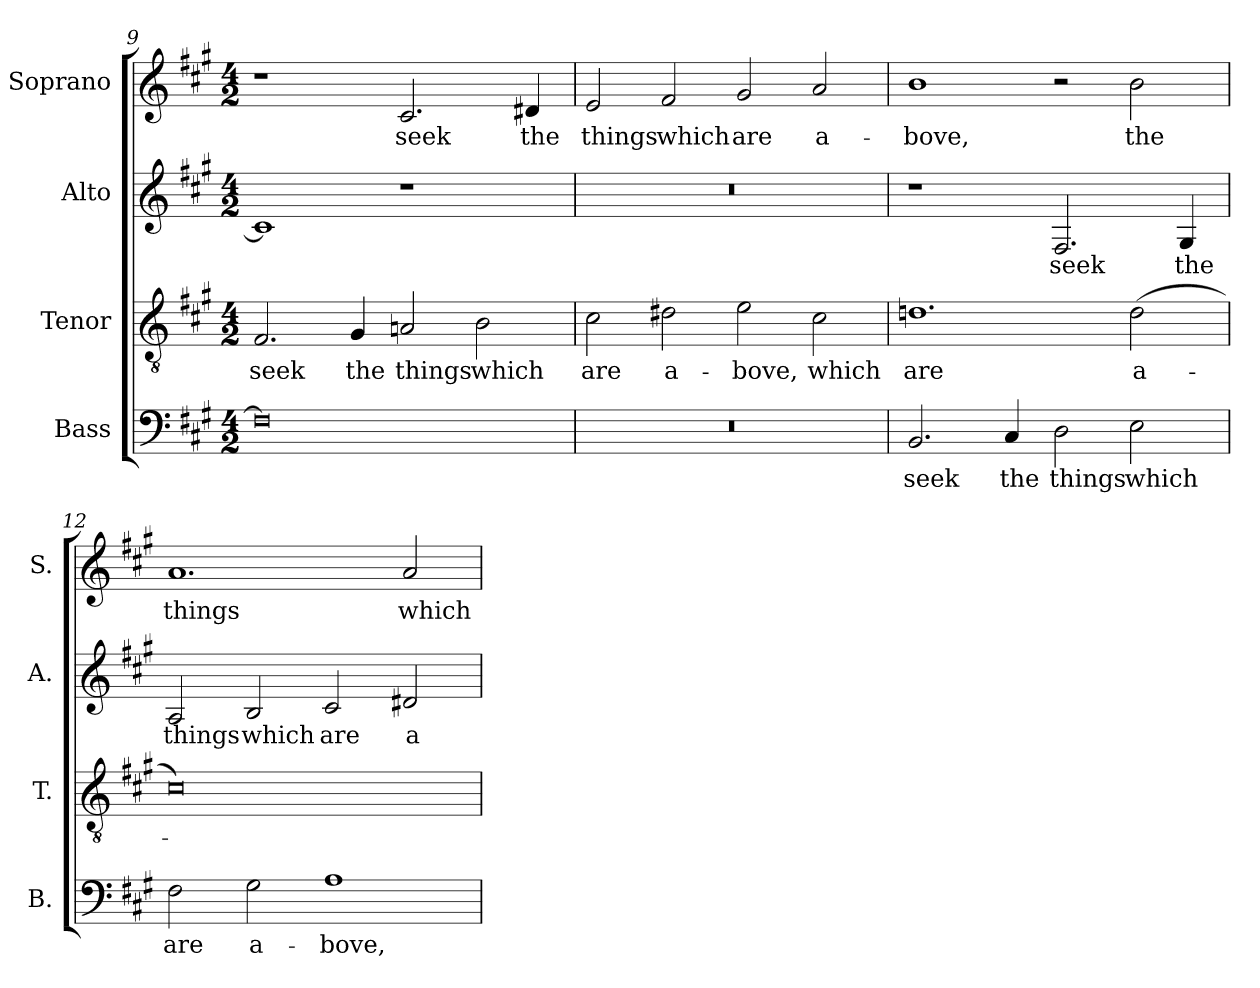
**kern	**text	**kern	**text	**kern	**text	**kern	**text
*part4	*part4	*part3	*part3	*part2	*part2	*part1	*part1
*staff4	*staff4	*staff3	*staff3	*staff2	*staff2	*staff1	*staff1
*I"Bass	*	*I"Tenor	*	*I"Alto	*	*I"Soprano	*
*I'B.	*	*I'T.	*	*I'A.	*	*I'S.	*
*clefF4	*	*clefGv2	*	*clefG2	*	*clefG2	*
*	*	*ITrd7c12	*	*	*	*	*
*k[f#c#g#]	*	*k[f#c#g#]	*	*k[f#c#g#]	*	*k[f#c#g#]	*
*A:	*	*A:	*	*A:	*	*A:	*
*M4/2	*	*M4/2	*	*M4/2	*	*M4/2	*
=9	=9	=9	=9	=9	=9	=9	=9
!	!	!	!LO:LY:b:color=#000000	!	!	!	!
0F#i]	.	2.FF#i/	seek	1c#i]	.	1r	.
!	!	!	!LO:LY:b:color=#000000	!	!	!	!
.	.	4GG#i/	the	.	.	.	.
!	!	!	!LO:LY:b:color=#000000	!	!	!	!
!	!	!	!	!	!	!	!LO:LY:b:color=#000000
.	.	2AAni/	things	1r	.	2.c#i/	seek
!	!	!	!LO:LY:b:color=#000000	!	!	!	!
.	.	2BBi\	which	.	.	.	.
!	!	!	!	!	!	!	!LO:LY:b:color=#000000
.	.	.	.	.	.	4d#Xi/	the
=10	=10	=10	=10	=10	=10	=10	=10
!LO:N:vis=1	!	!	!	!	!	!	!
!	!	!	!LO:LY:b:color=#000000	!LO:N:vis=1	!	!	!
!	!	!	!	!	!	!	!LO:LY:b:color=#000000
0r	.	2C#i\	are	0r	.	2ei/	things
!	!	!	!LO:LY:b:color=#000000	!	!	!	!
!	!	!	!	!	!	!	!LO:LY:b:color=#000000
.	.	2D#Xi\	a-	.	.	2f#i/	which
!	!	!	!LO:LY:b:color=#000000	!	!	!	!
!	!	!	!	!	!	!	!LO:LY:b:color=#000000
.	.	2Ei\	-bove,	.	.	2g#i/	are
!	!	!	!LO:LY:b:color=#000000	!	!	!	!
!	!	!	!	!	!	!	!LO:LY:b:color=#000000
.	.	2C#i\	which	.	.	2ai/	a-
!!LO:LB:g=z
=11	=11	=11	=11	=11	=11	=11	=11
!	!LO:LY:b:color=#000000	!	!	!	!	!	!
!	!	!	!LO:LY:b:color=#000000	!	!	!	!
!	!	!	!	!	!	!	!LO:LY:b:color=#000000
2.BBi/	seek	1.Dni	are	1r	.	1bi	-bove,
!	!LO:LY:b:color=#000000	!	!	!	!	!	!
4C#i/	the	.	.	.	.	.	.
!	!LO:LY:b:color=#000000	!	!	!	!	!	!
!	!	!	!	!	!LO:LY:b:color=#000000	!	!
2Di\	things	.	.	2.F#i/	seek	2r	.
!	!LO:LY:b:color=#000000	!	!	!	!	!	!
!	!	!	!LO:LY:b:color=#000000	!	!	!	!
!	!	!	!	!	!	!	!LO:LY:b:color=#000000
2Ei\	which	(2Di\	a-	.	.	2bi\	the
!	!	!	!	!	!LO:LY:b:color=#000000	!	!
.	.	.	.	4G#i/	the	.	.
=12	=12	=12	=12	=12	=12	=12	=12
!	!LO:LY:b:color=#000000	!	!	!	!	!	!
!	!	!	!	!	!LO:LY:b:color=#000000	!	!
!	!	!	!	!	!	!	!LO:LY:b:color=#000000
2F#i\	are	0C#i)	.	2Ai/	things	1.ai	things
!	!LO:LY:b:color=#000000	!	!	!	!	!	!
!	!	!	!	!	!LO:LY:b:color=#000000	!	!
2G#i\	a-	.	.	2Bi/	which	.	.
!	!LO:LY:b:color=#000000	!	!	!	!	!	!
!	!	!	!	!	!LO:LY:b:color=#000000	!	!
1Ai	-bove,	.	.	2c#i/	are	.	.
!	!	!	!	!	!LO:LY:b:color=#000000	!	!
!	!	!	!	!	!	!	!LO:LY:b:color=#000000
.	.	.	.	2d#Xi/	a-	2ai/	which
=	=	=	=	=	=	=	=
*-	*-	*-	*-	*-	*-	*-	*-
